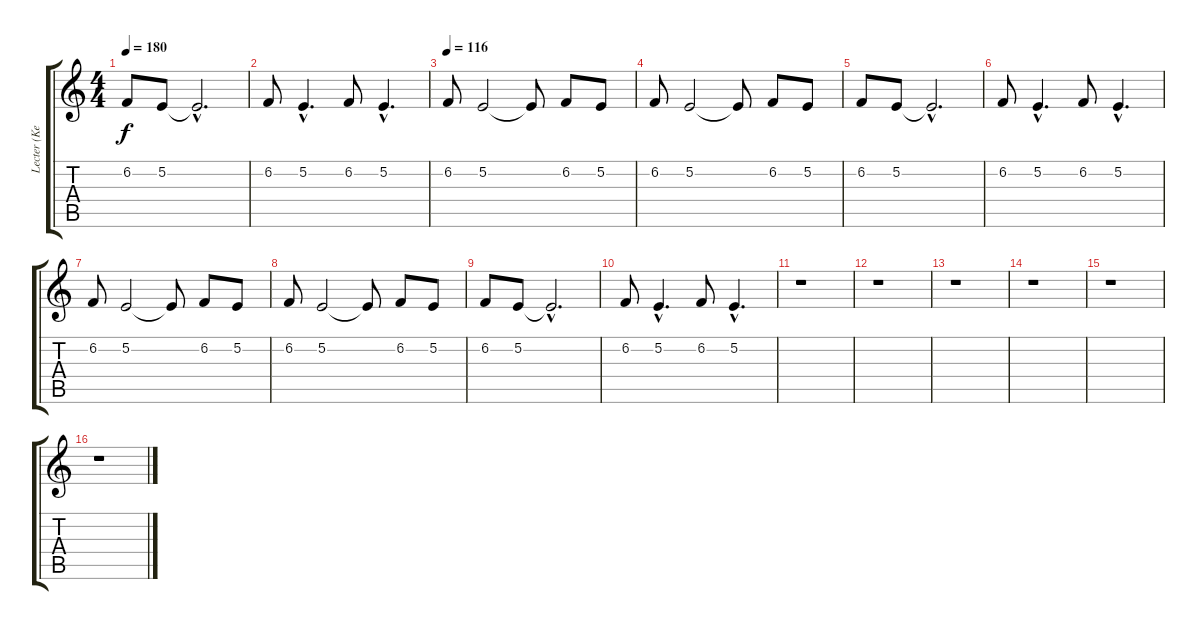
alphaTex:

\track ("Lecter (KeybViolin)" "Lecter (Ke") {instrument violin}
\staff {score tabs}
\tuning (E4 B3 G3 D3 A2 D2) {hide}
\ts (4 4)
\tempo 180
\clef g2
\ks c
6.2.8{dy f} 5.2.8 5.2{hac t}.2{d} |
6.2.8 5.2{hac}.4{d} 6.2.8 5.2{hac}.4{d} |
\tempo 116
6.2.8 5.2.2 5.2{t}.8 6.2.8 5.2.8 |
6.2.8 5.2.2 5.2{t}.8 6.2.8 5.2.8 |
6.2.8 5.2.8 5.2{hac t}.2{d} |
6.2.8 5.2{hac}.4{d} 6.2.8 5.2{hac}.4{d} |
6.2.8 5.2.2 5.2{t}.8 6.2.8 5.2.8 |
6.2.8 5.2.2 5.2{t}.8 6.2.8 5.2.8 |
6.2.8 5.2.8 5.2{hac t}.2{d} |
6.2.8 5.2{hac}.4{d} 6.2.8 5.2{hac}.4{d} |
r.1 |
r.1 |
r.1 |
r.1 |
r.1 |
r.1
